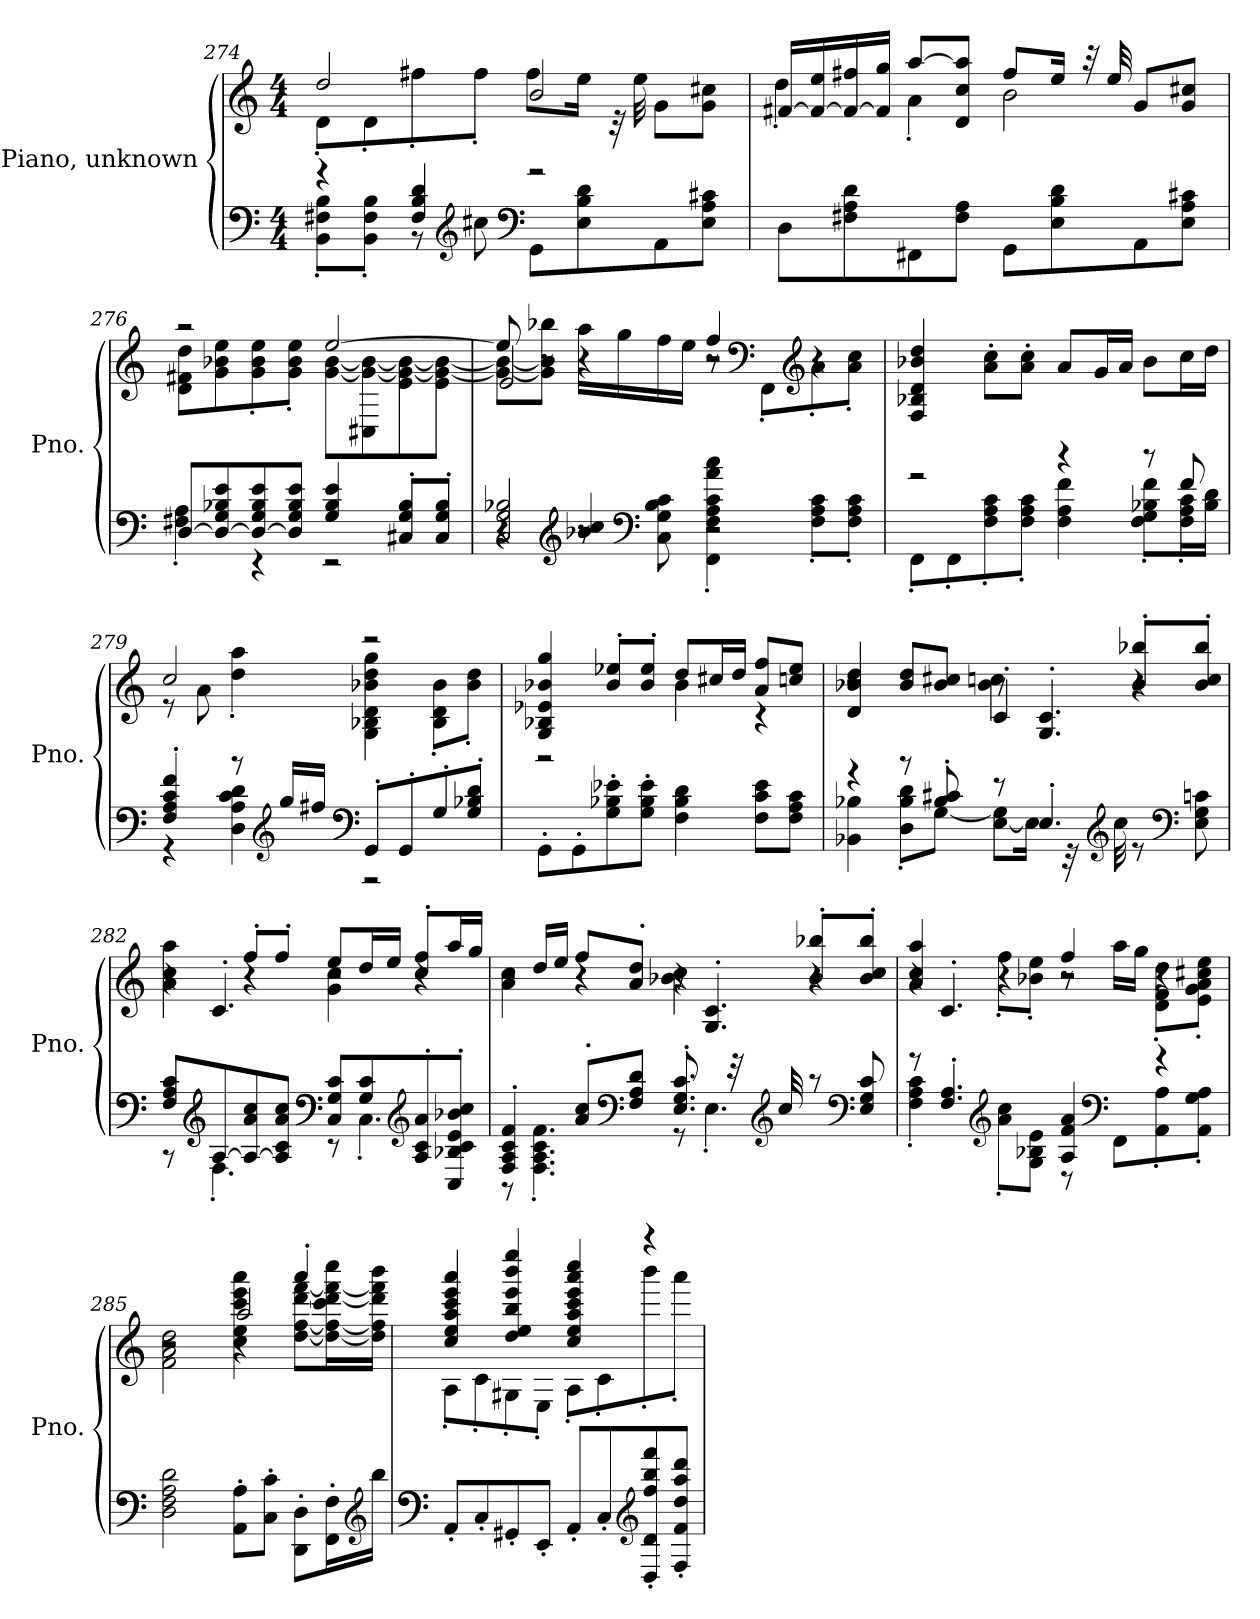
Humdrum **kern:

**kern	**kern
*part1	*part1
*staff2	*staff1
*I"Piano, unknown	*
*I'Pno.	*
!!LO:LB:g=z
*clefF4	*clefG2
*k[]	*k[]
*M4/4	*M4/4
=274	=274
*^	*^
4r	8BB\' 8F#X\' 8B\'L	2dd/	8d'\L
.	8BB\' 8F#\' 8B\'J	.	8d'\
4F#/ 4B/ 4d/	8r	.	8ff#X'\
*clefG2	*	*	*
.	8cc#X\	.	8ff#'\J
*clefF4	*	*	*
2r	8GG\L	2b/	8ff#\L
.	8E\ 8B\ 8d\	.	16ee\Jk
.	.	.	32r
.	.	.	32ee\
.	8AA\	.	8g\L
.	8E\ 8A\ 8c#X\J	.	8g\ 8cc#X\J
*v	*v	*	*
=275	=275	=275
8D\L	[16f#X/LL	4dd'\
.	16f#/_ 16ee/	.
8F#X\ 8A\ 8d\	16f#/_ 16ff#X/	.
.	16f#/] 16gg/JJ	.
8FF#X\	[8aa/L	4a'\
8F#\ 8A\J	8d/ 8cc/ 8aa/]J	.
8GG\L	8ff#/L	2b\
8E\ 8B\ 8d\	16ee/Jk	.
.	32r	.
.	32ee/	.
8AA\	8g/L	.
8E\ 8A\ 8c#X\J	8g/ 8cc#X/J	.
!!LO:PB:g=z	!!
=276	=276	=276
*^	*	*
[8D/L	4F#X\' 4A\'	2r	8d\ 8f#X\ 8dd\L
8D/_ 8G/ 8B-X/ 8e/	.	.	8g\ 8b-X\ 8ee\
8D/_ 8G/ 8B-/ 8e/	4r	.	8g\' 8b-\' 8ee\'
8D/] 8G/ 8B-/ 8e/J	.	.	8g\' 8b-\' 8ee\'J
4G/ 4B-/ 4e/	2r	[2ee/	[8g\ [8b-\L
.	.	.	8C#X\ 8g\_ 8b-\_
8C#X/' 8G/' 8B-/'L	.	.	8e\ 8g\_ 8b-\_
8C#/' 8G/' 8B-/'J	.	.	8e\ 8g\_ 8b-\_J
=277	=277	=277	=277
*	*^	*	*^
4r	4r	2C/ 2G/ 2B-X/	8ee/]	8g\_ 8b-\_L	2e/
.	.	.	8r	8g\] 8b-\] 8bb-X\J	.
*clefG2	*	*	*	*	*
4b-X/ 4cc/	8r	.	4r	16aa\LL	.
.	.	.	.	16gg\	.
*clefF4	*	*	*	*	*
.	8C\ 8G\ 8B-\ 8c\	.	.	16ff\	.
.	.	.	.	16ee\JJ	.
2r	4FF\' 4F\' 4A\' 4c\' 4a\' 4cc\'	2r	4ff/	8r	2r
*	*	*	*clefF4	*	*
.	.	.	.	8FF'\L	.
*	*	*	*clefG2	*	*
.	8F\' 8A\' 8c\'L	.	4r	8a'\	.
.	8F\' 8A\' 8c\'J	.	.	8a\' 8cc\'J	.
*	*v	*v	*	*	*
*	*	*v	*v	*v
!!LO:LB:g=z
=278	=278	=278
2r	8FF'\L	4F/ 4B-X/ 4d/ 4b-X/ 4dd/
.	8FF'\	.
.	8F\' 8A\' 8c\'	8a\' 8cc\'L
.	8F\' 8A\' 8c\'J	8a\' 8cc\'J
4r	4F\ 4A\ 4f\	8a/L
.	.	16g/L
.	.	16a/JJ
8r	8F\' 8G\' 8B-X\' 8f\'L	8b-\L
8f/	16F\' 16A\' 16c\'L	16cc\L
.	16B-\ 16d\JJ	16dd\JJ
=279	=279	=279
*	*	*^
4F/' 4A/' 4c/' 4f/'	4r	2cc/	8r
.	.	.	8a\
8r	4D\ 4A\ 4c\ 4d\	.	4dd\' 4aa\'
*clefG2	*	*	*
16gg/LL	.	.	.
16ff#X/JJ	.	.	.
*clefF4	*	*	*
8GG'/L	2r	2r	4G\ 4B-X\ 4d\ 4b-X\ 4dd\ 4gg\
8GG'/	.	.	.
8G'/	.	.	8B-\' 8d\' 8b-\'L
8G/' 8B-X/' 8d/'J	.	.	8b-\' 8dd\'J
*v	*v	*	*
=280	=280	=280
8GG'\L	4G/ 4B-X/ 4e-X/ 4b-X/ 4gg/	2r
8GG'\	.	.
8G\' 8B-X\' 8e-X\'	8b-/' 8ee-X/'L	.
8G\' 8B-\' 8e-\'J	8b-/' 8ee-/'J	.
4F\ 4B-\ 4d\	8dd/L	4b-\
.	16cc#X/L	.
.	16dd/JJ	.
8F\ 8c\ 8e-\L	8a/ 8ff/L	4r
8F\ 8A\ 8c\J	8ccn/ 8ee-/J	.
!!LO:LB:g=z
=281	=281	=281
*^	*	*^
4r	4BB-X\ 4B-X\	4d/ 4b-X/ 4dd/	2r	2r
8r	8D\' 8B-\' 8d\'L	8b-/ 8dd/L	.	.
8B-/' 8c#X/'	[8G\J	8b-/ 8cc#X/J	.	.
8r	[8E\ 8G\]L	4c'/	4b-\ 4ccn\	8r
4.E'/	16E\Jk]	.	.	4.G/' 4.c/'
.	32r	.	.	.
*clefG2	*	*	*	*
.	32cc\	.	.	.
.	8r	8b-/' 8bb-X/'L	4r	.
*clefF4	*	*	*	*
.	8E\ 8G\ 8cn\	8b-/' 8cc/' 8bb-/'J	.	.
=282	=282	=282	=282	=282
8F/ 8A/ 8c/L	8r	4r	4a\ 4cc\ 4aa\	8r
*clefG2	*	*	*	*
[8A/	4.F'\	.	.	4.c'/
8A/_ 8a/ 8cc/	.	8ff'/L	4r	.
8A/] 8c/ 8a/ 8cc/J	.	8ff'/J	.	.
*clefF4	*	*	*	*
8C/ 8G/ 8c/L	8r	8ee/L	4g\ 4cc\	2r
8G/ 8c/	4.C'\	16dd/L	.	.
.	.	16ee/JJ	.	.
*clefG2	*	*	*	*
8A/' 8c/' 8a/'	.	8cc/' 8ff/'L	4r	.
8C/' 8B-X/' 8c/' 8e/' 8b-X/' 8cc/'J	.	16aa/L	.	.
.	.	16gg/JJ	.	.
!!LO:LB:g=z	!!	!!
=283	=283	=283	=283	=283
4F/' 4A/' 4c/' 4f/'	8r	8r	4a\ 4cc\	2r
.	4.F\' 4.A\' 4.c\' 4.f\'	16dd/LL	.	.
.	.	16ee/JJ	.	.
8a/' 8cc/'L	.	8ff/L	4r	.
*clefF4	*	*	*	*
8F/ 8A/ 8d/J	.	8a/' 8dd/'J	.	.
8.E/' 8.G/' 8.c/'	8r	4r	4b-X\ 4cc\	8r
.	4.E'\	.	.	4.G/' 4.c/'
32r	.	.	.	.
*clefG2	*	*	*	*
32cc/	.	.	.	.
8r	.	8b-/' 8bb-X/'L	4r	.
*clefF4	*	*	*	*
8E/ 8G/ 8c/	.	8b-/' 8cc/' 8bb-/'J	.	.
=284	=284	=284	=284	=284
8r	4F\' 4A\' 4c\'	4a/ 4cc/ 4aa/	4r	8r
4.F/' 4.A/'	.	.	.	4.c'/
*clefG2	*	*	*	*
.	8a\' 8cc\'L	4r	8ff'\L	.
.	8G\ 8B-X\ 8e\J	.	8b-X\' 8ee\'J	.
4A/ 4f/ 4a/	8r	4ff/	8r	2r
*clefF4	*	*	*	*
.	8FF\L	.	16aa\LL	.
.	.	.	16gg\JJ	.
4r	8AA\' 8A\'	4r	8d\' 8f\' 8dd\'L	.
.	8AA\' 8G\' 8A\'J	.	8e\' 8g\' 8a\' 8cc#X\' 8ee\'J	.
*v	*v	*	*	*
=285	=285	=285	=285
2D\ 2F\ 2A\ 2d\	2r	2f\ 2a\ 2dd\	2r
8AA\' 8A\'L	4r	4cc\ 4ee\ 4ccc\ 4eee\ 4aaa\	2aa/
8C\' 8c\'J	.	.	.
8DD\' 8D\'L	4aaa'/	[8dd\ [8ff\ [8ddd\ [8fff\L	.
16FF\' 16F\'L	.	16dd\_ 16ff\_ 16ccc\ 16ddd\_ 16fff\_ 16cccc\L	.
*clefG2	*	*	*
16bb\JJ	.	16dd\] 16ff\] 16ddd\] 16fff\] 16bbb\JJ	.
*	*v	*v	*v
!!LO:LB:g=z
=286	=286
*clefF4	*
*	*^
8AA'/L	4cc/ 4ee/ 4aa/ 4ccc/ 4eee/ 4aaa/	8A'\L
8C'/	.	8c'\
8GG#X'/	4dd/ 4ee/ 4bb/ 4eee/ 4bbb/ 4eeee/	8G#X'\
8EE'/J	.	8E'\J
8AA'/L	4cc/ 4ee/ 4aa/ 4ccc/ 4eee/ 4aaa/ 4cccc/	8A'\L
8C'/	.	8c'\
*clefG2	*	*
8D/' 8d/' 8ff/' 8bb/' 8fff/'	4r	8bbb'\
8F/' 8f/' 8dd/' 8aa/' 8ddd/'J	.	8aaa'\J
*	*v	*v
=	=
*-	*-
